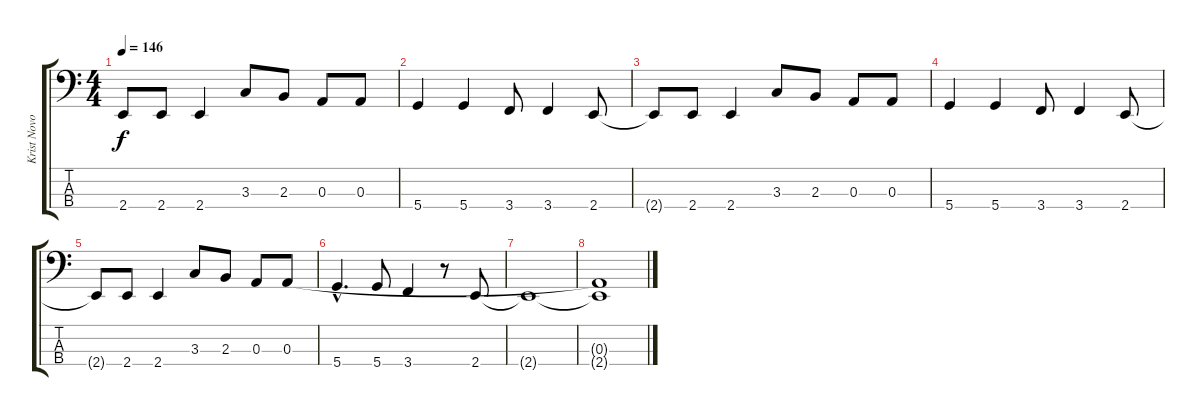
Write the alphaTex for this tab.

\track ("Krist Novoselic - Bass" "Krist Novo") {instrument electricbasspick}
\staff {score tabs}
\tuning (G2 D2 A1 D1) {hide}
\ts (4 4)
\tempo 146
\clef f4
\ks c
2.4{t}.8{dy f} 2.4.8 2.4.4 3.3.8 2.3.8 0.3.8 0.3.8 |
5.4.4 5.4.4 3.4.8 3.4.4 2.4.8 |
2.4{t}.8 2.4.8 2.4.4 3.3.8 2.3.8 0.3.8 0.3.8 |
5.4.4 5.4.4 3.4.8 3.4.4 2.4.8 |
2.4{t}.8 2.4.8 2.4.4 3.3.8 2.3.8 0.3.8 0.3.8 |
5.4{hac}.4{d} 5.4.8 3.4.4 r.8 2.4.8 |
2.4{t}.1{volume 0} |
(0.3{t} 2.4{t}).1
